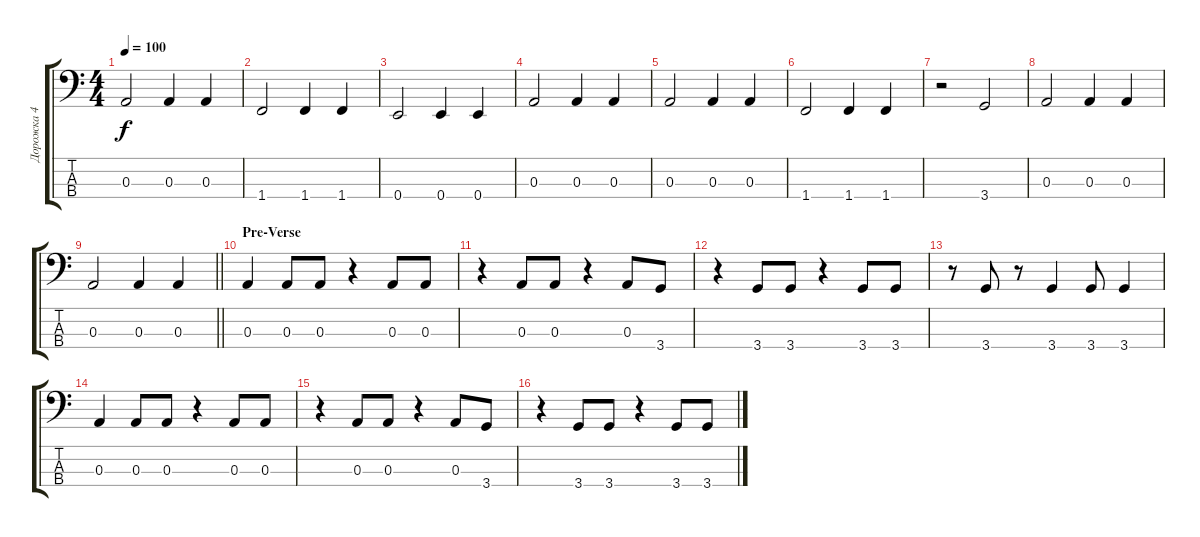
\track ("Дорожка 4" "Дорожка 4") {instrument electricbassfinger}
\staff {score tabs}
\tuning (G2 D2 A1 E1) {hide}
\ts (4 4)
\tempo 100
\clef f4
\ks c
0.3.2{dy f} 0.3.4 0.3.4 |
1.4.2 1.4.4 1.4.4 |
0.4.2 0.4.4 0.4.4 |
0.3.2 0.3.4 0.3.4 |
0.3.2 0.3.4 0.3.4 |
1.4.2 1.4.4 1.4.4 |
r.2 3.4.2 |
0.3.2 0.3.4 0.3.4 |
\barLineRight lightlight
0.3.2 0.3.4 0.3.4 |
\section ("" "Pre-Verse ")
0.3.4 0.3.8 0.3.8 r.4 0.3.8 0.3.8 |
r.4 0.3.8 0.3.8 r.4 0.3.8 3.4.8 |
r.4 3.4.8 3.4.8 r.4 3.4.8 3.4.8 |
r.8 3.4.8 r.8 3.4.4 3.4.8 3.4.4 |
0.3.4 0.3.8 0.3.8 r.4 0.3.8 0.3.8 |
r.4 0.3.8 0.3.8 r.4 0.3.8 3.4.8 |
r.4 3.4.8 3.4.8 r.4 3.4.8 3.4.8
